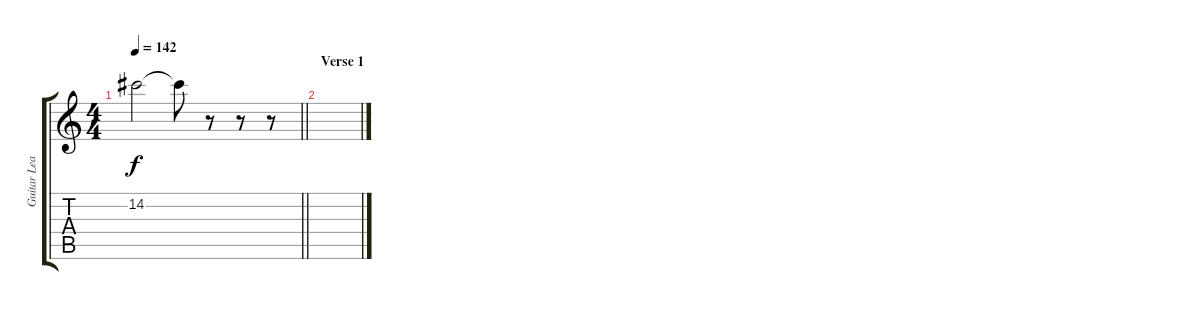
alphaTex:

\track ("Guitar Lead" "Guitar Lea") {instrument overdrivenguitar}
\staff {score tabs}
\tuning (E4 B3 G3 D3 A2 E2) {hide}
\ts (4 4)
\tempo 142
\clef g2
\barLineRight lightlight
\ks c
14.2{t}.2{dy f} 14.2{t}.8 r.8 r.8 r.8 |
\section ("" "Verse 1")
